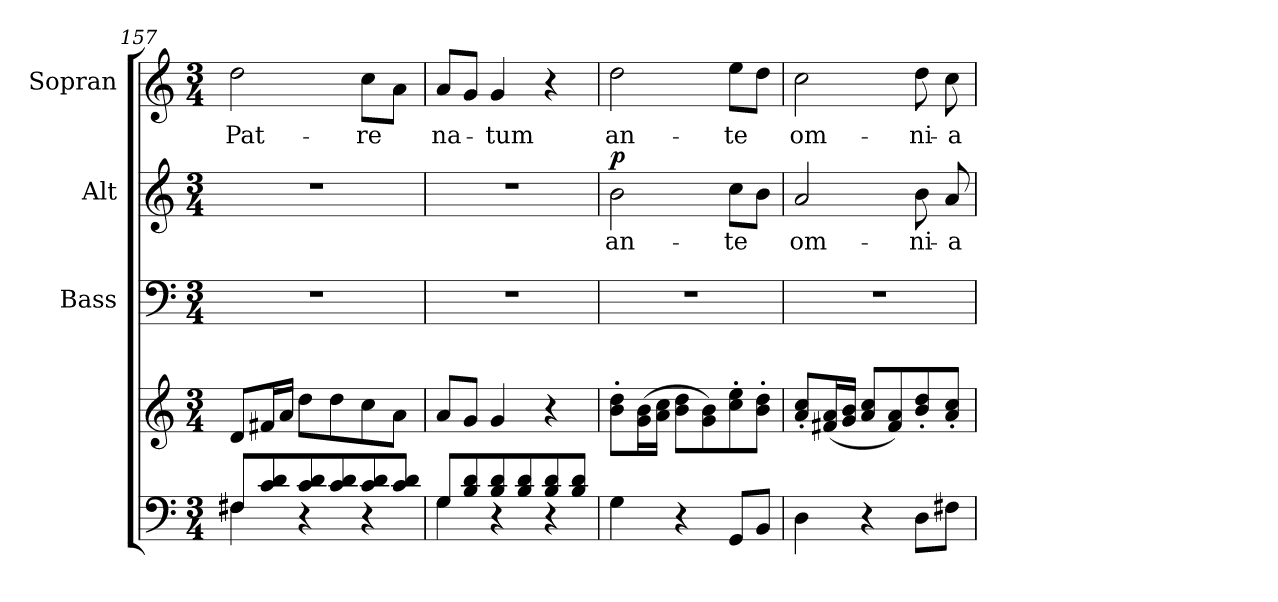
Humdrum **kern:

**kern	**kern	**kern	**kern	**text	**dynam	**kern	**text
*part4	*part4	*part3	*part2	*part2	*part2	*part1	*part1
*staff5	*staff4	*staff3	*staff2	*staff2	*staff2	*staff1	*staff1
*	*	*I"Bass	*I"Alt	*	*	*I"Sopran	*
*	*	*I'B.	*I'A.	*	*	*I'S.	*
*clefF4	*clefG2	*clefF4	*clefG2	*	*	*clefG2	*
*k[]	*k[]	*k[]	*k[]	*	*	*k[]	*
*C:	*C:	*C:	*C:	*	*	*C:	*
*M3/4	*M3/4	*M3/4	*M3/4	*	*	*M3/4	*
=157	=157	=157	=157	=157	=157	=157	=157
*^	*	*	*	*	*	*	*
!	!	!	!	!	!	!	!	!LO:LY:b
8F#X/L	4F#\	8d/L	2.r	2.r	.	.	2dd\	Pat-
8c/ 8d/	.	16f#X/L	.	.	.	.	.	.
.	.	16a/JJ	.	.	.	.	.	.
8c/ 8d/	4rC	8dd\L	.	.	.	.	.	.
8c/ 8d/	.	8dd\	.	.	.	.	.	.
!	!	!	!	!	!	!	!	!LO:LY:b
8c/ 8d/	4rC	8cc\	.	.	.	.	8cc\L	-re
8c/ 8d/J	.	8a\J	.	.	.	.	8a\J	.
=158	=158	=158	=158	=158	=158	=158	=158	=158
!	!	!	!	!	!	!	!	!LO:LY:b
8G/L	4G\	8a/L	2.r	2.r	.	.	8a/L	na-
8B/ 8d/	.	8g/J	.	.	.	.	8g/J	.
!	!	!	!	!	!	!	!	!LO:LY:b
8B/ 8d/	4rC	4g/	.	.	.	.	4g/	-tum
8B/ 8d/	.	.	.	.	.	.	.	.
8B/ 8d/	4rC	4r	.	.	.	.	4r	.
8B/ 8d/J	.	.	.	.	.	.	.	.
*v	*v	*	*	*	*	*	*	*
=159	=159	=159	=159	=159	=159	=159	=159
!	!	!	!	!LO:LY:b	!LO:DY:a	!	!LO:LY:b
4G\	8b\'> 8dd\'>L	2.r	2b\	an-	p	2dd\	an-
.	(>16g\ 16b\L	.	.	.	.	.	.
.	16a\ 16cc\JJ	.	.	.	.	.	.
4r	8b\ 8dd\L	.	.	.	.	.	.
.	8g\ 8b\)	.	.	.	.	.	.
!	!	!	!	!LO:LY:b	!	!	!LO:LY:b
8GG/L	8cc\'> 8ee\'>	.	8cc\L	-te	.	8ee\L	-te
8BB/J	8b\'> 8dd\'>J	.	8b\J	.	.	8dd\J	.
!!LO:LB:g=z
=160	=160	=160	=160	=160	=160	=160	=160
!	!	!	!	!LO:LY:b	!	!	!LO:LY:b
4D\	8a/'< 8cc/'<L	2.r	2a/	om-	.	2cc\	om-
.	(<16f#X/ 16a/L	.	.	.	.	.	.
.	16g/ 16b/JJ	.	.	.	.	.	.
4r	8a/ 8cc/L	.	.	.	.	.	.
.	8f#/ 8a/)	.	.	.	.	.	.
!	!	!	!	!LO:LY:b	!	!	!LO:LY:b
8D\L	8b/'< 8dd/'<	.	8b\	-ni-	.	8dd\	-ni-
!	!	!	!	!LO:LY:b	!	!	!LO:LY:b
8F#X\J	8a/'< 8cc/'<J	.	8a/	-a	.	8cc\	-a
=	=	=	=	=	=	=	=
*-	*-	*-	*-	*-	*-	*-	*-
